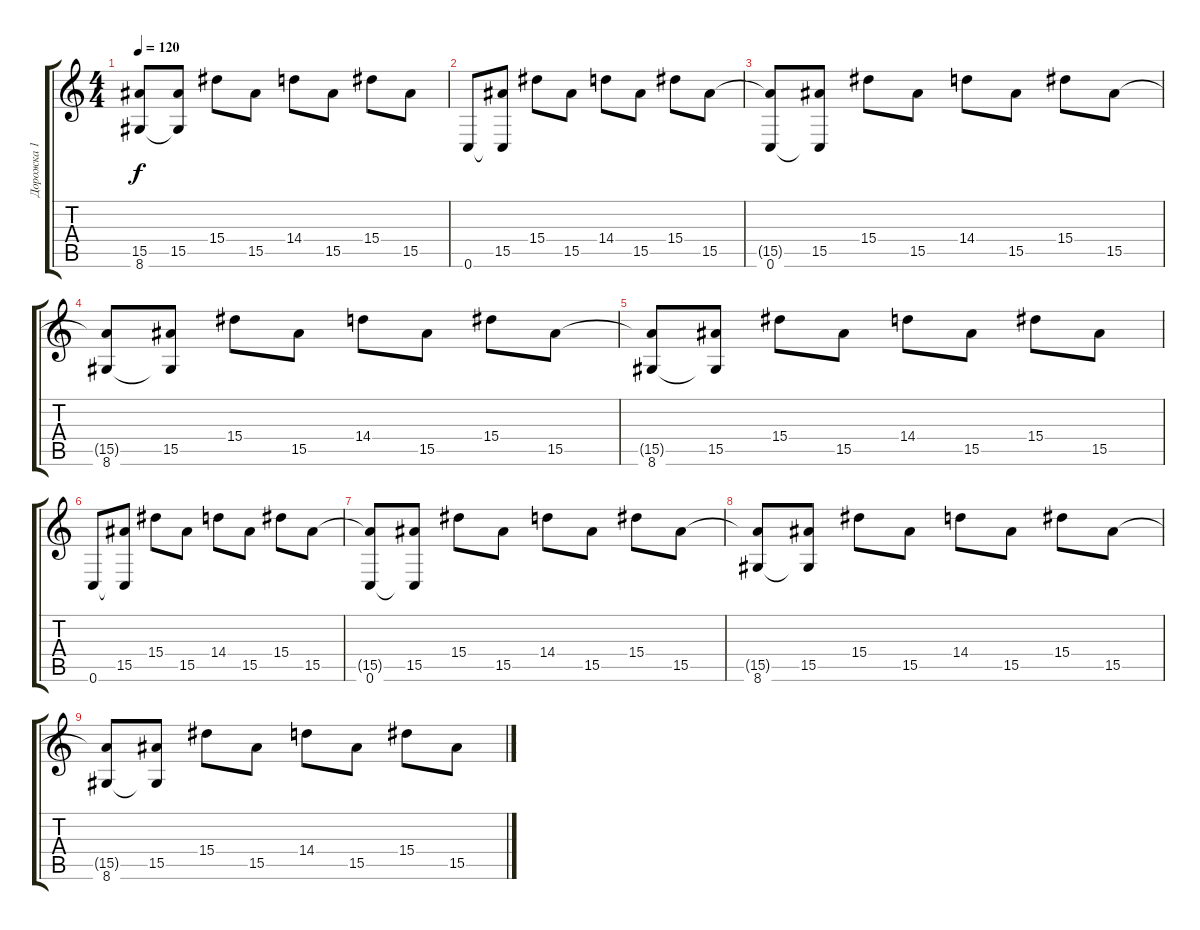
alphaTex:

\track ("Дорожка 1" "Дорожка 1") {instrument distortionguitar}
\staff {score tabs}
\tuning (D4 A3 F3 C3 G2 C2) {hide}
\ts (4 4)
\tempo 120
\clef g2
\ks c
(15.5{t} 8.6).8{dy f} (15.5 8.6{t}).8 15.4.8 15.5.8 14.4.8 15.5.8 15.4.8 15.5.8 |
0.6.8 (15.5 0.6{t}).8 15.4.8 15.5.8 14.4.8 15.5.8 15.4.8 15.5.8 |
(15.5{t} 0.6).8 (15.5 0.6{t}).8 15.4.8 15.5.8 14.4.8 15.5.8 15.4.8 15.5.8 |
(15.5{t} 8.6).8 (15.5 8.6{t}).8 15.4.8 15.5.8 14.4.8 15.5.8 15.4.8 15.5.8 |
(15.5{t} 8.6).8 (15.5 8.6{t}).8 15.4.8 15.5.8 14.4.8 15.5.8 15.4.8 15.5.8 |
0.6.8 (15.5 0.6{t}).8 15.4.8 15.5.8 14.4.8 15.5.8 15.4.8 15.5.8 |
(15.5{t} 0.6).8 (15.5 0.6{t}).8 15.4.8 15.5.8 14.4.8 15.5.8 15.4.8 15.5.8 |
(15.5{t} 8.6).8 (15.5 8.6{t}).8 15.4.8 15.5.8 14.4.8 15.5.8 15.4.8 15.5.8 |
(15.5{t} 8.6).8 (15.5 8.6{t}).8 15.4.8 15.5.8 14.4.8 15.5.8 15.4.8 15.5.8
